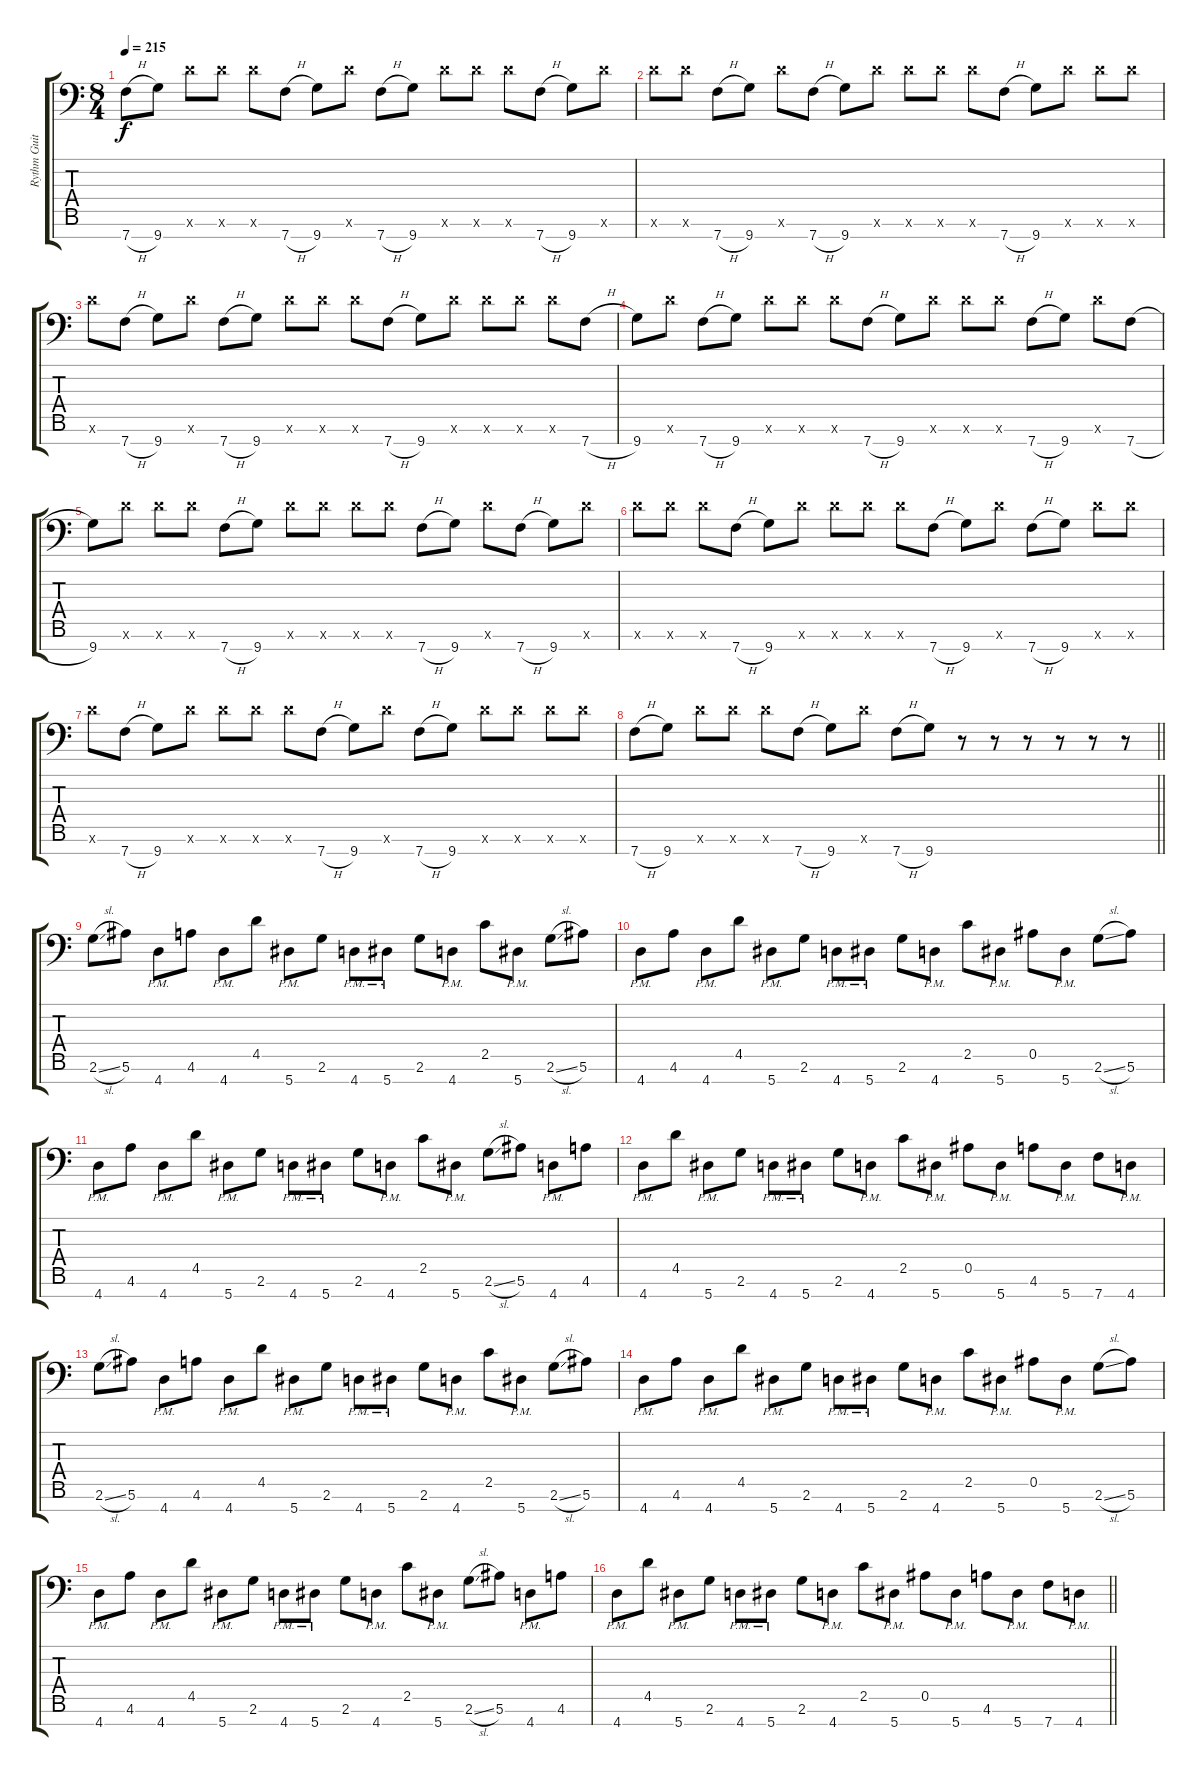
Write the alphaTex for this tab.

\track ("Rythm Guitar #2" "Rythm Guit") {instrument distortionguitar}
\staff {score tabs}
\tuning (Eb4 Bb3 F3 Eb3 Bb2 F2 Bb1) {hide}
\ts (8 4)
\section ("" "")
\tempo 215
\clef f4
\ks c
7.7{h}.8{dy f} 9.7.8 9.6{x}.8 9.6{x}.8 9.6{x}.8 7.7{h}.8 9.7.8 9.6{x}.8 7.7{h}.8 9.7.8 9.6{x}.8 9.6{x}.8 9.6{x}.8 7.7{h}.8 9.7.8 9.6{x}.8 |
9.6{x}.8 9.6{x}.8 7.7{h}.8 9.7.8 9.6{x}.8 7.7{h}.8 9.7.8 9.6{x}.8 9.6{x}.8 9.6{x}.8 9.6{x}.8 7.7{h}.8 9.7.8 9.6{x}.8 9.6{x}.8 9.6{x}.8 |
9.6{x}.8 7.7{h}.8 9.7.8 9.6{x}.8 7.7{h}.8 9.7.8 9.6{x}.8 9.6{x}.8 9.6{x}.8 7.7{h}.8 9.7.8 9.6{x}.8 9.6{x}.8 9.6{x}.8 9.6{x}.8 7.7{h}.8 |
9.7.8 9.6{x}.8 7.7{h}.8 9.7.8 9.6{x}.8 9.6{x}.8 9.6{x}.8 7.7{h}.8 9.7.8 9.6{x}.8 9.6{x}.8 9.6{x}.8 7.7{h}.8 9.7.8 9.6{x}.8 7.7{h}.8 |
9.7.8 9.6{x}.8 9.6{x}.8 9.6{x}.8 7.7{h}.8 9.7.8 9.6{x}.8 9.6{x}.8 9.6{x}.8 9.6{x}.8 7.7{h}.8 9.7.8 9.6{x}.8 7.7{h}.8 9.7.8 9.6{x}.8 |
9.6{x}.8 9.6{x}.8 9.6{x}.8 7.7{h}.8 9.7.8 9.6{x}.8 9.6{x}.8 9.6{x}.8 9.6{x}.8 7.7{h}.8 9.7.8 9.6{x}.8 7.7{h}.8 9.7.8 9.6{x}.8 9.6{x}.8 |
9.6{x}.8 7.7{h}.8 9.7.8 9.6{x}.8 9.6{x}.8 9.6{x}.8 9.6{x}.8 7.7{h}.8 9.7.8 9.6{x}.8 7.7{h}.8 9.7.8 9.6{x}.8 9.6{x}.8 9.6{x}.8 9.6{x}.8 |
\barLineRight lightlight
7.7{h}.8 9.7.8 9.6{x}.8 9.6{x}.8 9.6{x}.8 7.7{h}.8 9.7.8 9.6{x}.8 7.7{h}.8 9.7.8 r.8 r.8 r.8 r.8 r.8 r.8 |
\section ("" "")
2.6{sl}.8 5.6.8 4.7{pm}.8 4.6.8 4.7{pm}.8 4.5.8 5.7{pm}.8 2.6.8 4.7{pm}.8 5.7{pm}.8 2.6.8 4.7{pm}.8 2.5.8 5.7{pm}.8 2.6{sl}.8 5.6.8 |
4.7{pm}.8 4.6.8 4.7{pm}.8 4.5.8 5.7{pm}.8 2.6.8 4.7{pm}.8 5.7{pm}.8 2.6.8 4.7{pm}.8 2.5.8 5.7{pm}.8 0.5.8 5.7{pm}.8 2.6{sl}.8 5.6.8 |
4.7{pm}.8 4.6.8 4.7{pm}.8 4.5.8 5.7{pm}.8 2.6.8 4.7{pm}.8 5.7{pm}.8 2.6.8 4.7{pm}.8 2.5.8 5.7{pm}.8 2.6{sl}.8 5.6.8 4.7{pm}.8 4.6.8 |
4.7{pm}.8 4.5.8 5.7{pm}.8 2.6.8 4.7{pm}.8 5.7{pm}.8 2.6.8 4.7{pm}.8 2.5.8 5.7{pm}.8 0.5.8 5.7{pm}.8 4.6.8 5.7{pm}.8 7.7.8 4.7{pm}.8 |
2.6{sl}.8 5.6.8 4.7{pm}.8 4.6.8 4.7{pm}.8 4.5.8 5.7{pm}.8 2.6.8 4.7{pm}.8 5.7{pm}.8 2.6.8 4.7{pm}.8 2.5.8 5.7{pm}.8 2.6{sl}.8 5.6.8 |
4.7{pm}.8 4.6.8 4.7{pm}.8 4.5.8 5.7{pm}.8 2.6.8 4.7{pm}.8 5.7{pm}.8 2.6.8 4.7{pm}.8 2.5.8 5.7{pm}.8 0.5.8 5.7{pm}.8 2.6{sl}.8 5.6.8 |
4.7{pm}.8 4.6.8 4.7{pm}.8 4.5.8 5.7{pm}.8 2.6.8 4.7{pm}.8 5.7{pm}.8 2.6.8 4.7{pm}.8 2.5.8 5.7{pm}.8 2.6{sl}.8 5.6.8 4.7{pm}.8 4.6.8 |
\barLineRight lightlight
4.7{pm}.8 4.5.8 5.7{pm}.8 2.6.8 4.7{pm}.8 5.7{pm}.8 2.6.8 4.7{pm}.8 2.5.8 5.7{pm}.8 0.5.8 5.7{pm}.8 4.6.8 5.7{pm}.8 7.7.8 4.7{pm}.8
